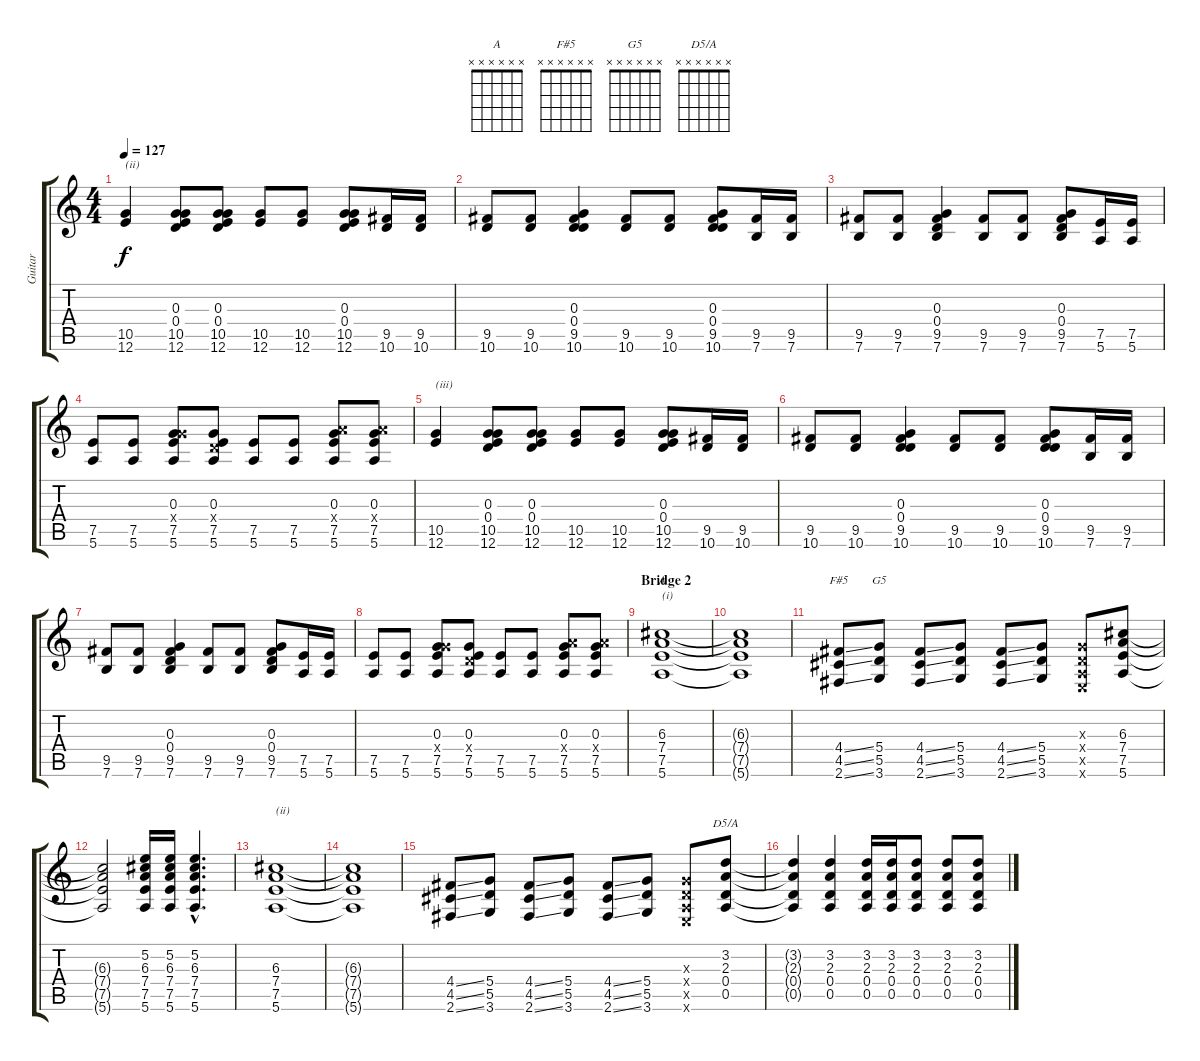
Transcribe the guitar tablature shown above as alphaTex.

\track ("Guitar" "Guitar") {instrument overdrivenguitar}
\staff {score tabs}
\tuning (E4 B3 G3 D3 A2 E2) {hide}
\chord ("A" x x x x x x) {firstfret 0}
\chord ("F#5" x x x x x x) {firstfret 0}
\chord ("G5" x x x x x x) {firstfret 0}
\chord ("D5/A" x x x x x x) {firstfret 0}
\ts (4 4)
\tempo 127
\clef g2
\ks c
(10.5 12.6).4{txt "(ii)" dy f} (0.3 0.4 10.5 12.6).8 (0.3 0.4 10.5 12.6).8 (10.5 12.6).8 (10.5 12.6).8 (0.3 0.4 10.5 12.6).8 (9.5 10.6).16 (9.5 10.6).16 |
(9.5 10.6).8 (9.5 10.6).8 (0.3 0.4 9.5 10.6).4 (9.5 10.6).8 (9.5 10.6).8 (0.3 0.4 9.5 10.6).8 (9.5 7.6).16 (9.5 7.6).16 |
(9.5 7.6).8 (9.5 7.6).8 (0.3 0.4 9.5 7.6).4 (9.5 7.6).8 (9.5 7.6).8 (0.3 0.4 9.5 7.6).8 (7.5 5.6).16 (7.5 5.6).16 |
(7.5 5.6).8 (7.5 5.6).8 (0.3 5.4{x} 7.5 5.6).8 (0.3 0.4{x} 7.5 5.6).8 (7.5 5.6).8 (7.5 5.6).8 (0.3 7.4{x} 7.5 5.6).8 (0.3 7.4{x} 7.5 5.6).8 |
(10.5 12.6).4{txt "(iii)"} (0.3 0.4 10.5 12.6).8 (0.3 0.4 10.5 12.6).8 (10.5 12.6).8 (10.5 12.6).8 (0.3 0.4 10.5 12.6).8 (9.5 10.6).16 (9.5 10.6).16 |
(9.5 10.6).8 (9.5 10.6).8 (0.3 0.4 9.5 10.6).4 (9.5 10.6).8 (9.5 10.6).8 (0.3 0.4 9.5 10.6).8 (9.5 7.6).16 (9.5 7.6).16 |
(9.5 7.6).8 (9.5 7.6).8 (0.3 0.4 9.5 7.6).4 (9.5 7.6).8 (9.5 7.6).8 (0.3 0.4 9.5 7.6).8 (7.5 5.6).16 (7.5 5.6).16 |
(7.5 5.6).8 (7.5 5.6).8 (0.3 5.4{x} 7.5 5.6).8 (0.3 0.4{x} 7.5 5.6).8 (7.5 5.6).8 (7.5 5.6).8 (0.3 7.4{x} 7.5 5.6).8 (0.3 7.4{x} 7.5 5.6).8 |
\section ("" "Bridge 2")
(6.3 7.4 7.5 5.6).1{ch "A" txt "(i)" volume 10 instrument overdrivenguitar} |
(6.3{t} 7.4{t} 7.5{t} 5.6{t}).1 |
(4.4{ss} 4.5{ss} 2.6{ss}).8{ch "F#5"} (5.4 5.5 3.6).8{ch "G5"} (4.4{ss} 4.5{ss} 2.6{ss}).8 (5.4 5.5 3.6).8 (4.4{ss} 4.5{ss} 2.6{ss}).8 (5.4 5.5 3.6).8 (0.3{x} 0.4{x} 0.5{x} 0.6{x}).8 (6.3 7.4 7.5 5.6).8 |
(6.3{t} 7.4{t} 7.5{t} 5.6{t}).2 (5.2 6.3 7.4 7.5 5.6).16 (5.2 6.3 7.4 7.5 5.6).16 (5.2{hac} 6.3{hac} 7.4{hac} 7.5{hac} 5.6{hac}).4{d} |
(6.3 7.4 7.5 5.6).1{txt "(ii)"} |
(6.3{t} 7.4{t} 7.5{t} 5.6{t}).1 |
(4.4{ss} 4.5{ss} 2.6{ss}).8 (5.4 5.5 3.6).8 (4.4{ss} 4.5{ss} 2.6{ss}).8 (5.4 5.5 3.6).8 (4.4{ss} 4.5{ss} 2.6{ss}).8 (5.4 5.5 3.6).8 (0.3{x} 0.4{x} 0.5{x} 0.6{x}).8 (3.2 2.3 0.4 0.5).8{ch "D5/A"} |
(3.2{t} 2.3{t} 0.4{t} 0.5{t}).4 (3.2 2.3 0.4 0.5).4 (3.2 2.3 0.4 0.5).16 (3.2 2.3 0.4 0.5).16 (3.2 2.3 0.4 0.5).8 (3.2 2.3 0.4 0.5).8 (3.2 2.3 0.4 0.5).8
